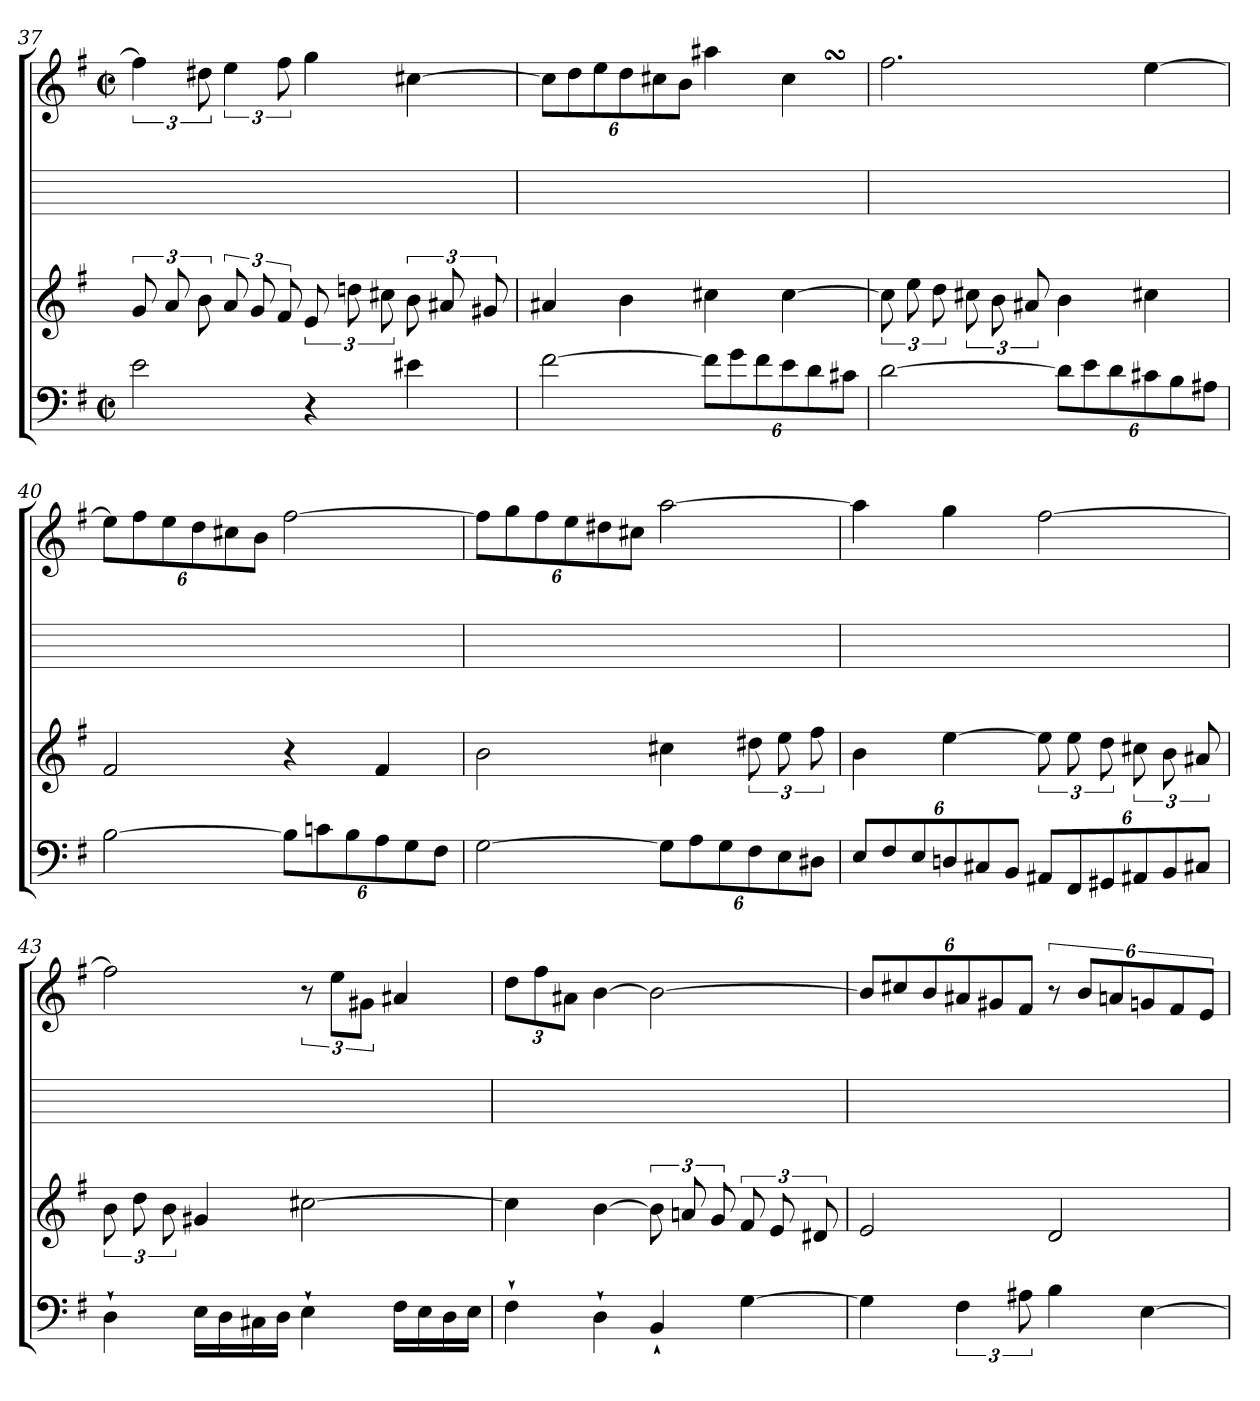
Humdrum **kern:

**kern	**kern	**kern	**kern
*part4	*part3	*part2	*part1
*staff4	*staff3	*staff2	*staff1
*clefF4	*clefG2	*	*clefG2
*k[f#]	*k[f#]	*	*k[f#]
*e:	*	*	*e:
*M2/2	*	*	*M2/2
*met(c|)	*	*	*met(c|)
=37	=37	=37	=37
2e	12g	1ryy	6ff#]
.	12a	.	.
.	12b	.	12dd#X
.	12a	.	6ee
.	12g	.	.
.	12f#	.	12ff#
4r	12e	.	4gg
.	12ddn	.	.
.	12cc#X	.	.
4e#X	12b	.	[4cc#X
.	12a#X	.	.
.	12g#X	.	.
=38	=38	=38	=38
[2f#	4a#X	1ryy	12cc#\L]
.	.	.	12dd\
.	.	.	12ee\
.	4b	.	12dd\
.	.	.	12cc#X\
.	.	.	12b\J
12f#\L]	4cc#X	.	4aa#X
12g\	.	.	.
12f#\	.	.	.
12e\	[4cc#	.	4cc#SsS
12d\	.	.	.
12c#X\J	.	.	.
=39	=39	=39	=39
[2d	12cc#]	1ryy	2.ff#
.	12ee	.	.
.	12dd	.	.
.	12cc#X	.	.
.	12b	.	.
.	12a#X	.	.
12d\L]	4b	.	.
12e\	.	.	.
12d\	.	.	.
12c#X\	4cc#X	.	[4ee
12B\	.	.	.
12A#X\J	.	.	.
=40	=40	=40	=40
[2B	2f#	1ryy	12ee\L]
.	.	.	12ff#\
.	.	.	12ee\
.	.	.	12dd\
.	.	.	12cc#X\
.	.	.	12b\J
12B\L]	4r	.	[2ff#
12cn\	.	.	.
12B\	.	.	.
12A\	4f#	.	.
12G\	.	.	.
12F#\J	.	.	.
=41	=41	=41	=41
[2G	2b	1ryy	12ff#\L]
.	.	.	12gg\
.	.	.	12ff#\
.	.	.	12ee\
.	.	.	12dd#X\
.	.	.	12cc#X\J
12G\L]	4cc#X	.	[2aa
12A\	.	.	.
12G\	.	.	.
12F#\	12dd#X	.	.
12E\	12ee	.	.
12D#X\J	12ff#	.	.
=42	=42	=42	=42
12E/L	4b	1ryy	4aa]
12F#/	.	.	.
12E/	.	.	.
12Dn/	[4ee	.	4gg
12C#X/	.	.	.
12BB/J	.	.	.
12AA#X/L	12ee]	.	[2ff#
12FF#/	12ee	.	.
12GG#X/	12dd	.	.
12AA#X/	12cc#X	.	.
12BB/	12b	.	.
12C#X/J	12a#X	.	.
=43	=43	=43	=43
4D`	12b	1ryy	2ff#]
.	12dd	.	.
.	12b	.	.
16E\LL	4g#X	.	.
16D\	.	.	.
16C#X\	.	.	.
16D\JJ	.	.	.
4E`	[2cc#X	.	12r
.	.	.	12ee\L
.	.	.	12g#X\J
16F#\LL	.	.	4a#X
16E\	.	.	.
16D\	.	.	.
16E\JJ	.	.	.
=44	=44	=44	=44
4F#`	4cc#]	1ryy	12dd\L
.	.	.	12ff#\
.	.	.	12a#X\J
4D`	[4b	.	[4b
4BB`	12b]	.	2b_
.	12an	.	.
.	12g	.	.
[4G	12f#	.	.
.	12e	.	.
.	12d#X	.	.
=45	=45	=45	=45
4G]	2e	1ryy	12b/L]
.	.	.	12cc#X/
.	.	.	12b/
6F#	.	.	12a#X/
.	.	.	12g#X/
12A#X	.	.	12f#/J
4B	2d	.	12r
.	.	.	12b/L
.	.	.	12an/
[4E	.	.	12gn/
.	.	.	12f#/
.	.	.	12e/J
=	=	=	=
*-	*-	*-	*-
